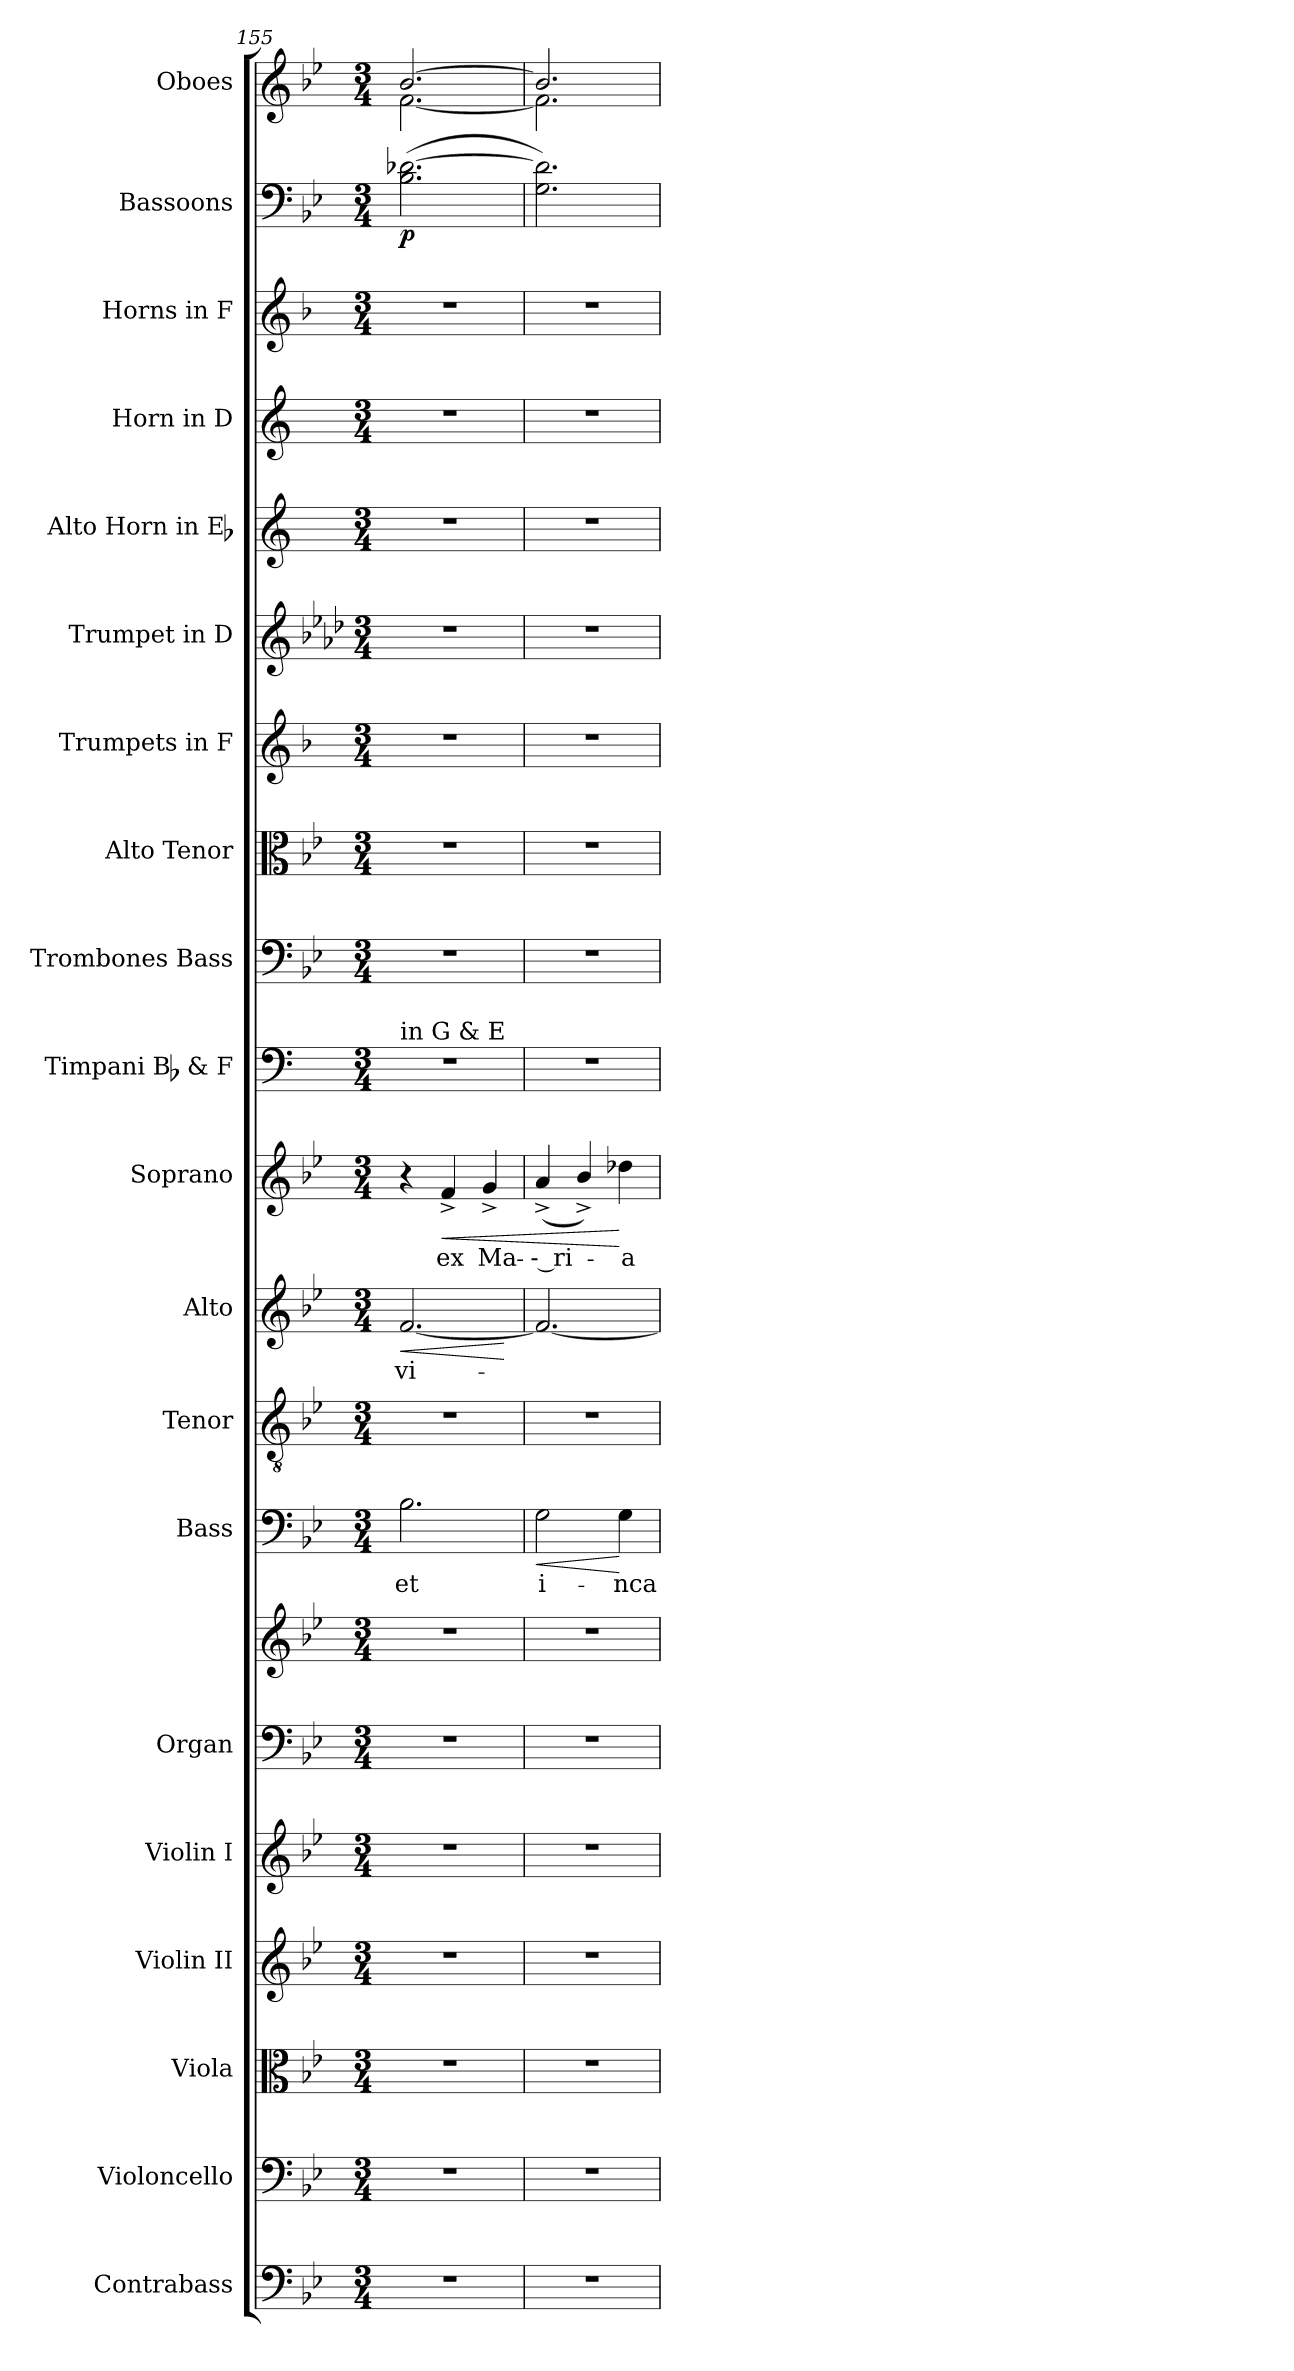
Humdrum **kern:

**kern	**kern	**kern	**kern	**kern	**kern	**kern	**kern	**text	**dynam	**kern	**kern	**text	**dynam	**kern	**text	**dynam	**kern	**kern	**kern	**kern	**kern	**kern	**kern	**kern	**kern	**dynam	**kern
*part20	*part19	*part18	*part17	*part16	*part15	*part15	*part14	*part14	*part14	*part13	*part12	*part12	*part12	*part11	*part11	*part11	*part10	*part9	*part8	*part7	*part6	*part5	*part4	*part3	*part2	*part2	*part1
*staff21	*staff20	*staff19	*staff18	*staff17	*staff16	*staff15	*staff14	*staff14	*staff14	*staff13	*staff12	*staff12	*staff12	*staff11	*staff11	*staff11	*staff10	*staff9	*staff8	*staff7	*staff6	*staff5	*staff4	*staff3	*staff2	*staff2	*staff1
*I"Contrabass	*I"Violoncello	*I"Viola	*I"Violin II	*I"Violin I	*I"Organ	*	*I"Bass	*	*	*I"Tenor	*I"Alto	*	*	*I"Soprano	*	*	*I"Timpani Bb & F	*I"Trombones  Bass	*I"Alto Tenor	*I"Trumpets in F	*I"Trumpet in D	*I"Alto Horn in Eb	*I"Horn in D	*I"Horns in F	*I"Bassoons	*	*I"Oboes
*I'Cb.	*I'Vc.	*I'Vla.	*I'Vln. II	*I'Vln. I	*I'Org.	*	*I'B.	*	*	*I'T.	*I'A.	*	*	*I'S.	*	*	*I'Timp.	*	*	*	*	*	*	*I'Hn.	*I'Bsn.	*	*I'Ob.
*clefF4	*clefF4	*clefC3	*clefG2	*clefG2	*clefF4	*clefG2	*clefF4	*	*	*clefGv2	*clefG2	*	*	*clefG2	*	*	*clefF4	*clefF4	*clefC3	*clefG2	*clefG2	*clefG2	*clefG2	*clefG2	*clefF4	*	*clefG2
*ITrd7c12	*	*	*	*	*	*	*	*	*	*ITrd7c12	*	*	*	*	*	*	*	*	*	*ITrd4c7	*ITrd-1c-2	*ITrd5c8	*ITrd6c10	*ITrd4c7	*	*	*
*k[b-e-]	*k[b-e-]	*k[b-e-]	*k[b-e-]	*k[b-e-]	*k[b-e-]	*k[b-e-]	*k[b-e-]	*	*	*k[b-e-]	*k[b-e-]	*	*	*k[b-e-]	*	*	*k[]	*k[b-e-]	*k[b-e-]	*k[b-e-]	*k[b-e-]	*k[f#c#g#d#]	*k[f#c#]	*k[b-e-]	*k[b-e-]	*	*k[b-e-]
*B-:	*B-:	*B-:	*B-:	*B-:	*B-:	*B-:	*B-:	*	*	*B-:	*B-:	*	*	*B-:	*	*	*C:	*B-:	*B-:	*B-:	*B-:	*E:	*D:	*B-:	*B-:	*	*B-:
*M3/4	*M3/4	*M3/4	*M3/4	*M3/4	*M3/4	*M3/4	*M3/4	*	*	*M3/4	*M3/4	*	*	*M3/4	*	*	*M3/4	*M3/4	*M3/4	*M3/4	*M3/4	*M3/4	*M3/4	*M3/4	*M3/4	*	*M3/4
=155	=155	=155	=155	=155	=155	=155	=155	=155	=155	=155	=155	=155	=155	=155	=155	=155	=155	=155	=155	=155	=155	=155	=155	=155	=155	=155	=155
!LO:N:vis=1	!LO:N:vis=1	!LO:N:vis=1	!LO:N:vis=1	!LO:N:vis=1	!LO:N:vis=1	!LO:N:vis=1	!	!	!	!	!	!	!	!	!	!	!	!	!	!	!	!	!	!	!	!	!
!	!	!	!	!	!	!	!	!LO:LY:b:color=#000000	!	!LO:N:vis=1	!	!	!	!	!	!	!	!	!	!	!	!	!	!	!	!	!
!	!	!	!	!	!	!	!	!	!	!	!	!	!	!	!	!	!LO:TX:a:t=in G & E	!	!	!	!	!	!	!	!	!	!
!	!	!	!	!	!	!	!	!	!	!	!	!LO:LY:b:color=#000000	!LO:HP:b	!	!	!	!LO:N:vis=1	!LO:N:vis=1	!LO:N:vis=1	!LO:N:vis=1	!LO:N:vis=1	!LO:N:vis=1	!LO:N:vis=1	!LO:N:vis=1	!	!	!
*	*	*	*	*	*	*	*	*	*	*	*	*	*	*	*	*	*	*	*	*	*	*	*	*	*	*	*^
2.r	2.r	2.r	2.r	2.r	2.r	2.r	2.B-i\	et	.	2.r	[2.fi/	vi-	<	4r	.	.	2.r	2.r	2.r	2.r	2.r	2.r	2.r	2.r	(2.B-i\ [2.d-Xi	p	[2.b-i/	[2.fi\
!	!	!	!	!	!	!	!	!	!	!	!	!	!	!	!LO:LY:b:color=#000000	!LO:HP:b	!	!	!	!	!	!	!	!	!	!	!	!
.	.	.	.	.	.	.	.	.	.	.	.	.	.	4f^i/	ex	<	.	.	.	.	.	.	.	.	.	.	.	.
!	!	!	!	!	!	!	!	!	!	!	!	!	!	!	!LO:LY:b:color=#000000	!	!	!	!	!	!	!	!	!	!	!	!	!
.	.	.	.	.	.	.	.	.	.	.	.	.	.	4g^i/	Ma-	.	.	.	.	.	.	.	.	.	.	.	.	.
*	*	*	*	*	*	*	*	*	*	*	*	*	*	*	*	*	*	*	*	*	*	*	*	*	*	*	*v	*v
.	.	.	.	.	.	.	.	.	.	.	.	.	[	.	.	.	.	.	.	.	.	.	.	.	.	.	.
!!LO:PB:g=z
=156	=156	=156	=156	=156	=156	=156	=156	=156	=156	=156	=156	=156	=156	=156	=156	=156	=156	=156	=156	=156	=156	=156	=156	=156	=156	=156	=156
!LO:N:vis=1	!LO:N:vis=1	!LO:N:vis=1	!LO:N:vis=1	!LO:N:vis=1	!LO:N:vis=1	!LO:N:vis=1	!	!	!	!	!	!	!	!	!	!	!	!	!	!	!	!	!	!	!	!	!
!	!	!	!	!	!	!	!	!LO:LY:b:color=#000000	!LO:HP:b	!LO:N:vis=1	!	!	!	!	!	!	!	!	!	!	!	!	!	!	!	!	!
!	!	!	!	!	!	!	!	!	!	!	!	!	!	!	!LO:LY:b:color=#000000	!	!LO:N:vis=1	!LO:N:vis=1	!LO:N:vis=1	!LO:N:vis=1	!LO:N:vis=1	!LO:N:vis=1	!LO:N:vis=1	!LO:N:vis=1	!	!	!
*	*	*	*	*	*	*	*	*	*	*	*	*	*	*	*	*	*	*	*	*	*	*	*	*	*	*	*^
2.r	2.r	2.r	2.r	2.r	2.r	2.r	2Gi\	i-	<	2.r	2.fi/_	.	.	(4a^i/	-- ri-	.	2.r	2.r	2.r	2.r	2.r	2.r	2.r	2.r	2.Gi\ 2.d-i])	.	2.b-i/]	2.fi\]
.	.	.	.	.	.	.	.	.	.	.	.	.	.	4b-^i/)	.	.	.	.	.	.	.	.	.	.	.	.	.	.
!	!	!	!	!	!	!	!	!LO:LY:b:color=#000000	!	!	!	!	!	!	!	!	!	!	!	!	!	!	!	!	!	!	!	!
!	!	!	!	!	!	!	!	!	!	!	!	!	!	!	!LO:LY:b:color=#000000	!	!	!	!	!	!	!	!	!	!	!	!	!
.	.	.	.	.	.	.	4Gi\	-nca-	[	.	.	.	.	4dd-Xi\	-a	[	.	.	.	.	.	.	.	.	.	.	.	.
*	*	*	*	*	*	*	*	*	*	*	*	*	*	*	*	*	*	*	*	*	*	*	*	*	*	*	*v	*v
=	=	=	=	=	=	=	=	=	=	=	=	=	=	=	=	=	=	=	=	=	=	=	=	=	=	=	=
*-	*-	*-	*-	*-	*-	*-	*-	*-	*-	*-	*-	*-	*-	*-	*-	*-	*-	*-	*-	*-	*-	*-	*-	*-	*-	*-	*-
